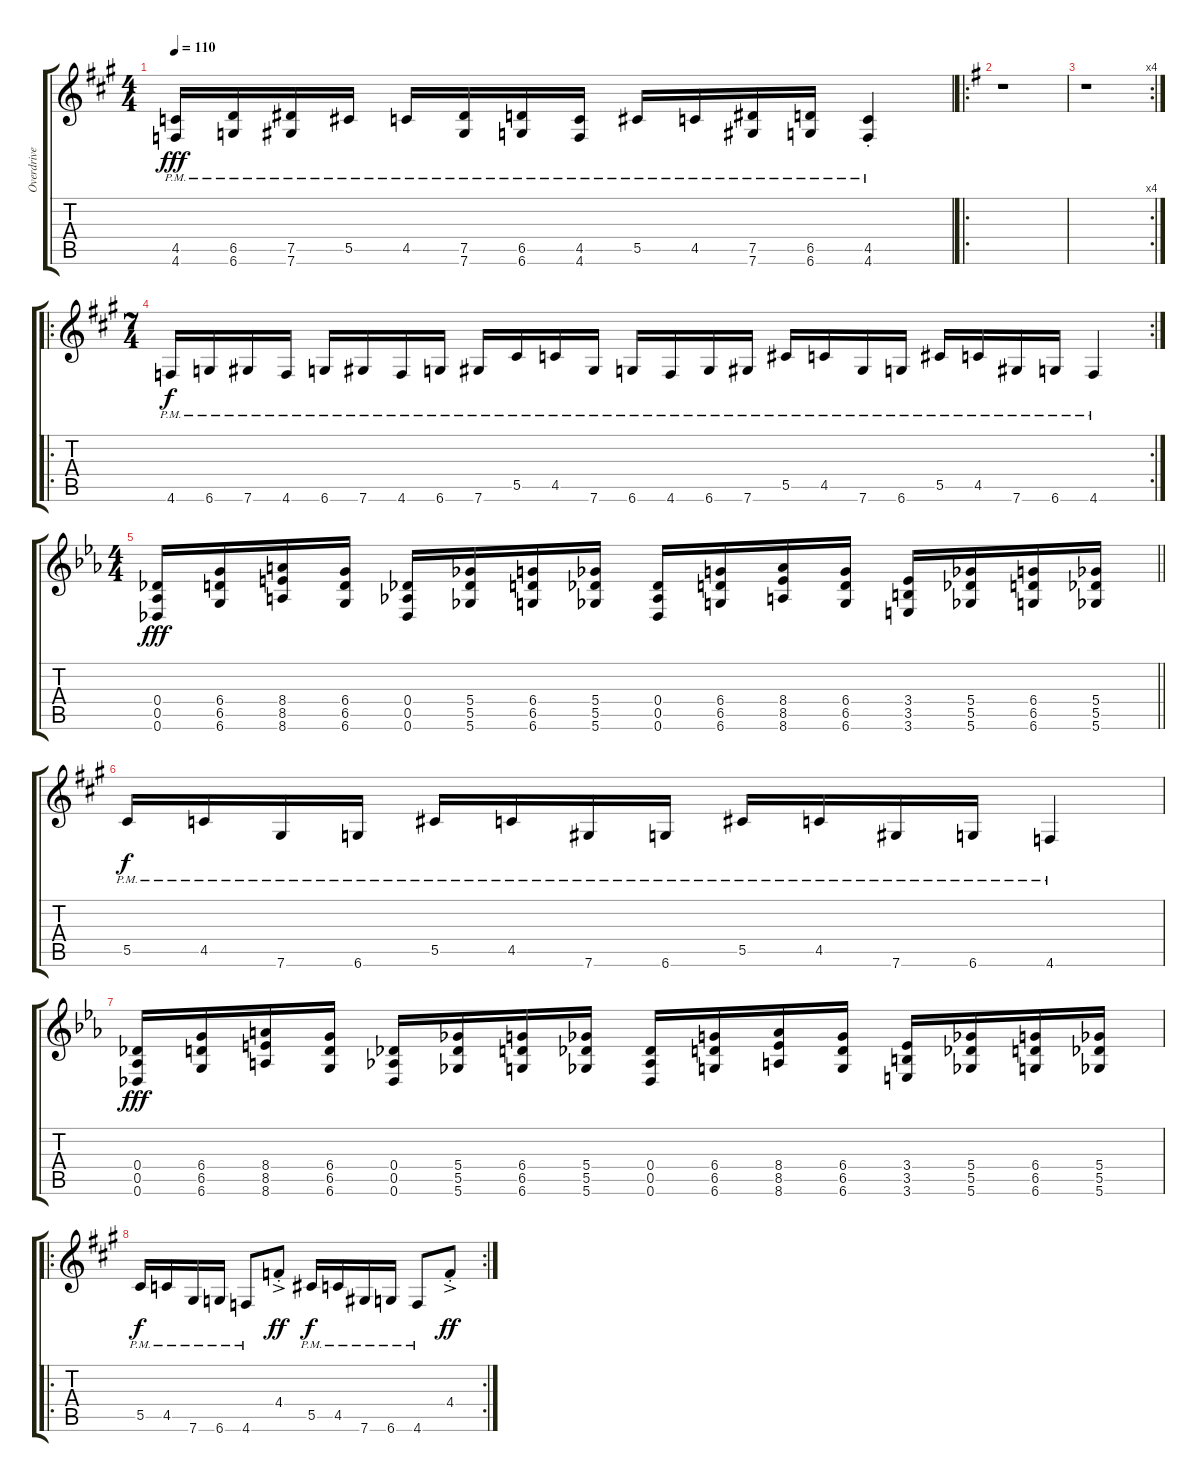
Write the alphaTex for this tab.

\track ("Overdrive Guitar" "Overdrive ") {instrument overdrivenguitar}
\staff {score tabs}
\tuning (Eb4 Bb3 Gb3 Db3 Ab2 Db2) {hide}
\ts (4 4)
\tempo 110
\clef g2
\ks a
(4.5{pm} 4.6{pm}).16{dy fff} (6.5{pm} 6.6{pm}).16 (7.5{pm} 7.6{pm}).16 5.5{pm}.16 4.5{pm}.16 (7.5{pm} 7.6{pm}).16 (6.5{pm} 6.6{pm}).16 (4.5{pm} 4.6{pm}).16 5.5{pm}.16 4.5{pm}.16 (7.5{pm} 7.6{pm}).16 (6.5{pm} 6.6{pm}).16 (4.5{pm st} 4.6{pm st}).4 |
\ro
\ks g
r.1 |
\rc 4
r.1 |
\ro
\rc 2
\ts (7 4)
\ks a
4.6{pm}.16{dy f} 6.6{pm}.16 7.6{pm}.16 4.6{pm}.16 6.6{pm}.16 7.6{pm}.16 4.6{pm}.16 6.6{pm}.16 7.6{pm}.16 5.5{pm}.16 4.5{pm}.16 7.6{pm}.16 6.6{pm}.16 4.6{pm}.16 6.6{pm}.16 7.6{pm}.16 5.5{pm}.16 4.5{pm}.16 7.6{pm}.16 6.6{pm}.16 5.5{pm}.16 4.5{pm}.16 7.6{pm}.16 6.6{pm}.16 4.6{pm}.4 |
\ts (4 4)
\barLineRight lightlight
\ks eb
(0.4 0.5 0.6).16{dy fff} (6.4 6.5 6.6).16 (8.4 8.5 8.6).16 (6.4 6.5 6.6).16 (0.4 0.5 0.6).16 (5.4 5.5 5.6).16 (6.4 6.5 6.6).16 (5.4 5.5 5.6).16 (0.4 0.5 0.6).16 (6.4 6.5 6.6).16 (8.4 8.5 8.6).16 (6.4 6.5 6.6).16 (3.4 3.5 3.6).16 (5.4 5.5 5.6).16 (6.4 6.5 6.6).16 (5.4 5.5 5.6).16 |
\ks a
5.5{pm}.16{dy f} 4.5{pm}.16 7.6{pm}.16 6.6{pm}.16 5.5{pm}.16 4.5{pm}.16 7.6{pm}.16 6.6{pm}.16 5.5{pm}.16 4.5{pm}.16 7.6{pm}.16 6.6{pm}.16 4.6{pm}.4 |
\ks eb
(0.4 0.5 0.6).16{dy fff} (6.4 6.5 6.6).16 (8.4 8.5 8.6).16 (6.4 6.5 6.6).16 (0.4 0.5 0.6).16 (5.4 5.5 5.6).16 (6.4 6.5 6.6).16 (5.4 5.5 5.6).16 (0.4 0.5 0.6).16 (6.4 6.5 6.6).16 (8.4 8.5 8.6).16 (6.4 6.5 6.6).16 (3.4 3.5 3.6).16 (5.4 5.5 5.6).16 (6.4 6.5 6.6).16 (5.4 5.5 5.6).16 |
\ro
\rc 2
\ks a
5.5{pm}.16{dy f} 4.5{pm}.16 7.6{pm}.16 6.6{pm}.16 4.6{pm}.8 4.4{ac st}.8{dy ff} 5.5{pm}.16{dy f} 4.5{pm}.16 7.6{pm}.16 6.6{pm}.16 4.6{pm}.8 4.4{ac st}.8{dy ff}
